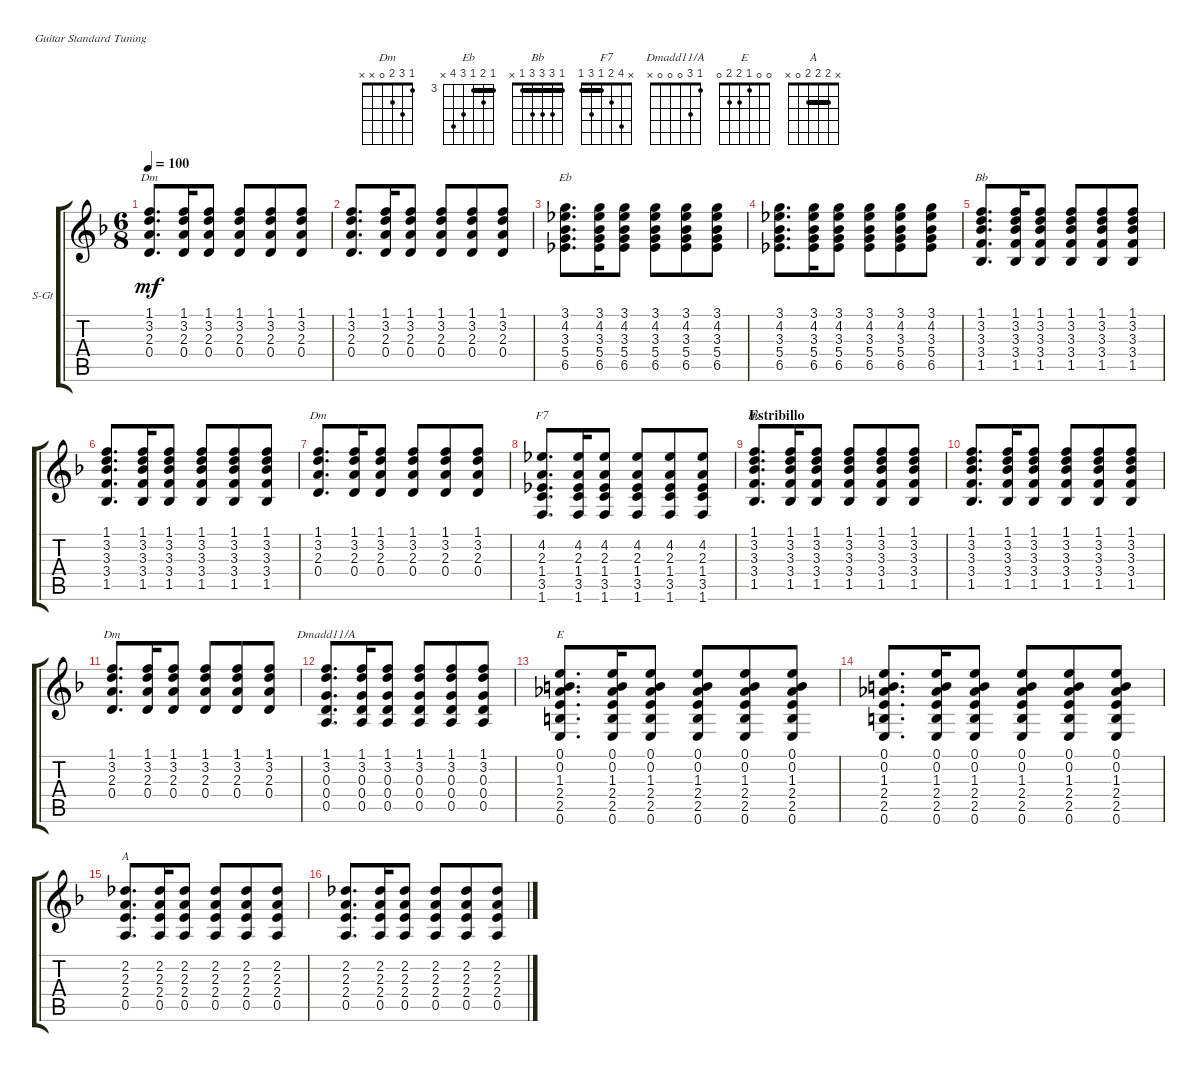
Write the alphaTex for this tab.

\defaultSystemsLayout 4
\bracketExtendMode groupsimilarinstruments
\firstSystemTrackNameOrientation horizontal
\otherSystemsTrackNameOrientation horizontal
\track ("Acustica" "S-Gt") {instrument acousticguitarsteel}
\staff {score tabs}
\tuning (E4 B3 G3 D3 A2 E2)
\chord ("Dm" 1 3 2 0 x x)
\chord ("Eb" 3 4 3 5 6 x) {firstfret 3 barre 3}
\chord ("Bb" 1 3 3 3 1 x) {barre 1}
\chord ("F7" x 4 2 1 3 1) {barre 1}
\chord ("Dmadd11/A" 1 3 0 0 0 x)
\chord ("E" 0 0 1 2 2 0)
\chord ("A" x 2 2 2 0 x) {barre (2 2)}
\ts (6 8)
\tempo 100
\clef g2
\ks dminor
(0.4 2.3 3.2 1.1).8{d ch "Dm" dy mf} (0.4 2.3 3.2 1.1).16 (0.4 2.3 3.2 1.1).8 (0.4 2.3 3.2 1.1).8 (0.4 2.3 3.2 1.1).8 (0.4 2.3 3.2 1.1).8 |
(0.4 2.3 3.2 1.1).8{d} (0.4 2.3 3.2 1.1).16 (0.4 2.3 3.2 1.1).8 (0.4 2.3 3.2 1.1).8 (0.4 2.3 3.2 1.1).8 (0.4 2.3 3.2 1.1).8 |
(6.5 5.4 3.3 4.2 3.1).8{d ch "Eb"} (6.5 5.4 3.3 4.2 3.1).16 (6.5 5.4 3.3 4.2 3.1).8 (6.5 5.4 3.3 4.2 3.1).8 (6.5 5.4 3.3 4.2 3.1).8 (6.5 5.4 3.3 4.2 3.1).8 |
(6.5 5.4 3.3 4.2 3.1).8{d} (6.5 5.4 3.3 4.2 3.1).16 (6.5 5.4 3.3 4.2 3.1).8 (6.5 5.4 3.3 4.2 3.1).8 (6.5 5.4 3.3 4.2 3.1).8 (6.5 5.4 3.3 4.2 3.1).8 |
(1.5 3.4 3.3 3.2 1.1).8{d ch "Bb"} (1.5 3.4 3.3 3.2 1.1).16 (1.5 3.4 3.3 3.2 1.1).8 (1.5 3.4 3.3 3.2 1.1).8 (1.5 3.4 3.3 3.2 1.1).8 (1.5 3.4 3.3 3.2 1.1).8 |
(1.5 3.4 3.3 3.2 1.1).8{d} (1.5 3.4 3.3 3.2 1.1).16 (1.5 3.4 3.3 3.2 1.1).8 (1.5 3.4 3.3 3.2 1.1).8 (1.5 3.4 3.3 3.2 1.1).8 (1.5 3.4 3.3 3.2 1.1).8 |
(0.4 2.3 3.2 1.1).8{d ch "Dm"} (0.4 2.3 3.2 1.1).16 (0.4 2.3 3.2 1.1).8 (0.4 2.3 3.2 1.1).8 (0.4 2.3 3.2 1.1).8 (0.4 2.3 3.2 1.1).8 |
(1.6 3.5 1.4 2.3 4.2).8{d ch "F7"} (1.6 3.5 1.4 2.3 4.2).16 (1.6 3.5 1.4 2.3 4.2).8 (1.6 3.5 1.4 2.3 4.2).8 (1.6 3.5 1.4 2.3 4.2).8 (1.6 3.5 1.4 2.3 4.2).8 |
\section ("" "Estribillo")
(1.5 3.4 3.3 3.2 1.1).8{d ch "Bb"} (1.5 3.4 3.3 3.2 1.1).16 (1.5 3.4 3.3 3.2 1.1).8 (1.5 3.4 3.3 3.2 1.1).8 (1.5 3.4 3.3 3.2 1.1).8 (1.5 3.4 3.3 3.2 1.1).8 |
(1.5 3.4 3.3 3.2 1.1).8{d} (1.5 3.4 3.3 3.2 1.1).16 (1.5 3.4 3.3 3.2 1.1).8 (1.5 3.4 3.3 3.2 1.1).8 (1.5 3.4 3.3 3.2 1.1).8 (1.5 3.4 3.3 3.2 1.1).8 |
(0.4 2.3 3.2 1.1).8{d ch "Dm"} (0.4 2.3 3.2 1.1).16 (0.4 2.3 3.2 1.1).8 (0.4 2.3 3.2 1.1).8 (0.4 2.3 3.2 1.1).8 (0.4 2.3 3.2 1.1).8 |
(0.4 0.3 3.2 1.1 0.5).8{d ch "Dmadd11/A"} (0.4 0.3 3.2 1.1 0.5).16 (0.4 0.3 3.2 1.1 0.5).8 (0.4 0.3 3.2 1.1 0.5).8 (0.4 0.3 3.2 1.1 0.5).8 (0.4 0.3 3.2 1.1 0.5).8 |
(0.6 2.5 2.4 1.3 0.2 0.1).8{d ch "E"} (0.6 2.5 2.4 1.3 0.2 0.1).16 (0.6 2.5 2.4 1.3 0.2 0.1).8 (0.6 2.5 2.4 1.3 0.2 0.1).8 (0.6 2.5 2.4 1.3 0.2 0.1).8 (0.6 2.5 2.4 1.3 0.2 0.1).8 |
(0.6 2.5 2.4 1.3 0.2 0.1).8{d} (0.6 2.5 2.4 1.3 0.2 0.1).16 (0.6 2.5 2.4 1.3 0.2 0.1).8 (0.6 2.5 2.4 1.3 0.2 0.1).8 (0.6 2.5 2.4 1.3 0.2 0.1).8 (0.6 2.5 2.4 1.3 0.2 0.1).8 |
(0.5 2.4 2.3 2.2).8{d ch "A"} (0.5 2.4 2.3 2.2).16 (0.5 2.4 2.3 2.2).8 (0.5 2.4 2.3 2.2).8 (0.5 2.4 2.3 2.2).8 (0.5 2.4 2.3 2.2).8 |
(0.5 2.4 2.3 2.2).8{d} (0.5 2.4 2.3 2.2).16 (0.5 2.4 2.3 2.2).8 (0.5 2.4 2.3 2.2).8 (0.5 2.4 2.3 2.2).8 (0.5 2.4 2.3 2.2).8
